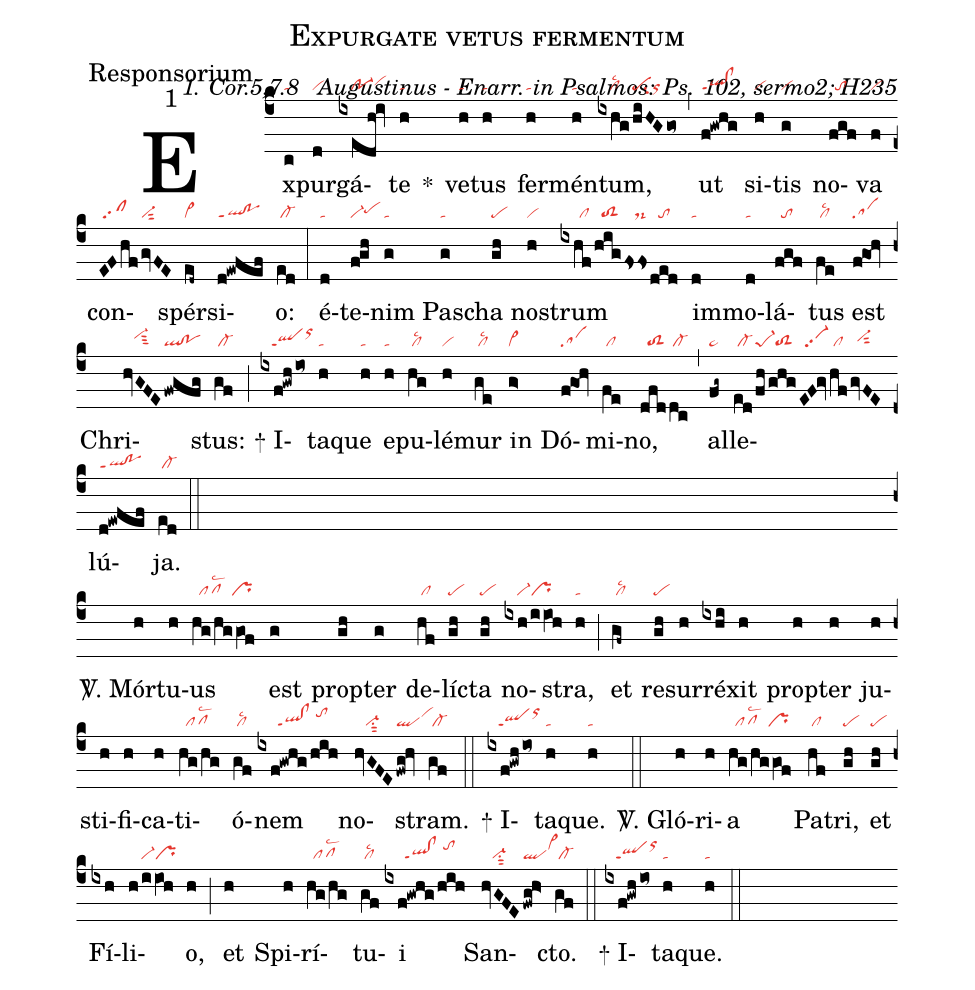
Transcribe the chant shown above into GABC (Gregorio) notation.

name:Expurgate vetus fermentum;
office-part:Responsorium;
mode:1;
commentary:ꝶ 1. Cor.5,7.8 ꝟ Augustinus - Enarr. in Psalmos: Ps. 102, sermo2; H235;
nabc-lines:1;
%%
(c4)Ex(c|ta)pur(d|vi)gá(ixedh!iv|////po-1vihh)te(h|ta) *()
ve(h|ta)tus(h|ta) fer(h|ta)mén(h|ta)tum,(ixhg|////cllsc2|/hiHGgo~|pesu2or) (,)
ut(f!gwhg|ql!clppt1) si(h|vi)tis(g|vi) no(fgf|//to)va(f|vi) con(EFhf|/sf|gvFE|vi-sut2)spér(ed~|cl~)si(d!ewfef|ql!poppt1)o:(ed|/cl-) (:)
é(d|ta)te(fgh|vi-pehh)nim(g|ta) Pas(g|ta)cha(gh|pe) no(h|vi)strum(ixhf|//////cl|/hig|//toS2|fssded|///ds-///to)
im(d|ta)mo(d|ta)lá(fgf|//to)tus(fe|/cllsc2) est(f!go!hv|sa) Chri(hvGFE|///vi-hisut3|fwgfg|ql!po)stus:(gf|/cl-) (;)

+ I(ixf!gwh/io~|///qlppt1orhk)ta(h|ta)que(h|ta)
e(h|ta)pu(hg|/cllsc2)lé(h|vi)mur(ge|/cllsc2) in(g>|vi>) Dó(f!go!hv|sa)mi(fe|/cl)no,(dfd/dc|//toS2//cl-) (,)
al(fg~|pe~)le(ed|/cl-|/fh|pe-1|/ghg|//toS2|EF!gv|//vi-pp2|/hfgvFE|/cl////vi-hhsut2)lú(d!ewfef|ql!poppt1)ja.(ed|/cl-) (::Z)

<sp>V/</sp>. Mór(h)tu(h)us(hg/hg/gVOf|//pflsc2/pr) est(g)
prop(gh)ter(g) de(hf|/cl)lí(gh|pe)cta(gh|pe) no(ixh/iiVOh|////vi-pr)stra,(h|ta) (;)
et(gf~|/cllsc2) re(gh|pe)sur(h)ré(ixhi)xit(h) prop(h)ter(h)
ju(h)sti(h)fi(h)ca(h)ti(hg/hg|//pflsc2)ó(gf|/cllsc2)nem(ixf!gwhg/hih|//////ql!clppt1/tohj)
no(hvGFE|///vi-su1sut2|fwg!hv|qlvihj)stram.(gf|/cl-) (::)

+ I(ixf!gwh/io~|///qlppt1orhk)ta(h|ta)que.(h|ta) (::)

<sp>V/</sp>.
Gló(h)ri(h)a(hg/hg/gVOf|//pflsc2/pr) Pa(hf|/cl)tri,(gh|pe) et(gh|pe) Fí(ixh)li(h/iiVOh|////vi-pr)o,(h) (;)
et(h) Spi(h)rí(hg/hg|//pflsc2)tu(gf|/cllsc2)i(ixf!gwhg/hih|//////ql!clppt1/tohj)
San(hvGFE|///vi-su1sut2|fwg!h>|qlvi>hj)cto.(gf|/cl-) (::)

+ I(ixf!gwh/io~|///qlppt1orhk)ta(h|ta)que.(h|ta) (::)
